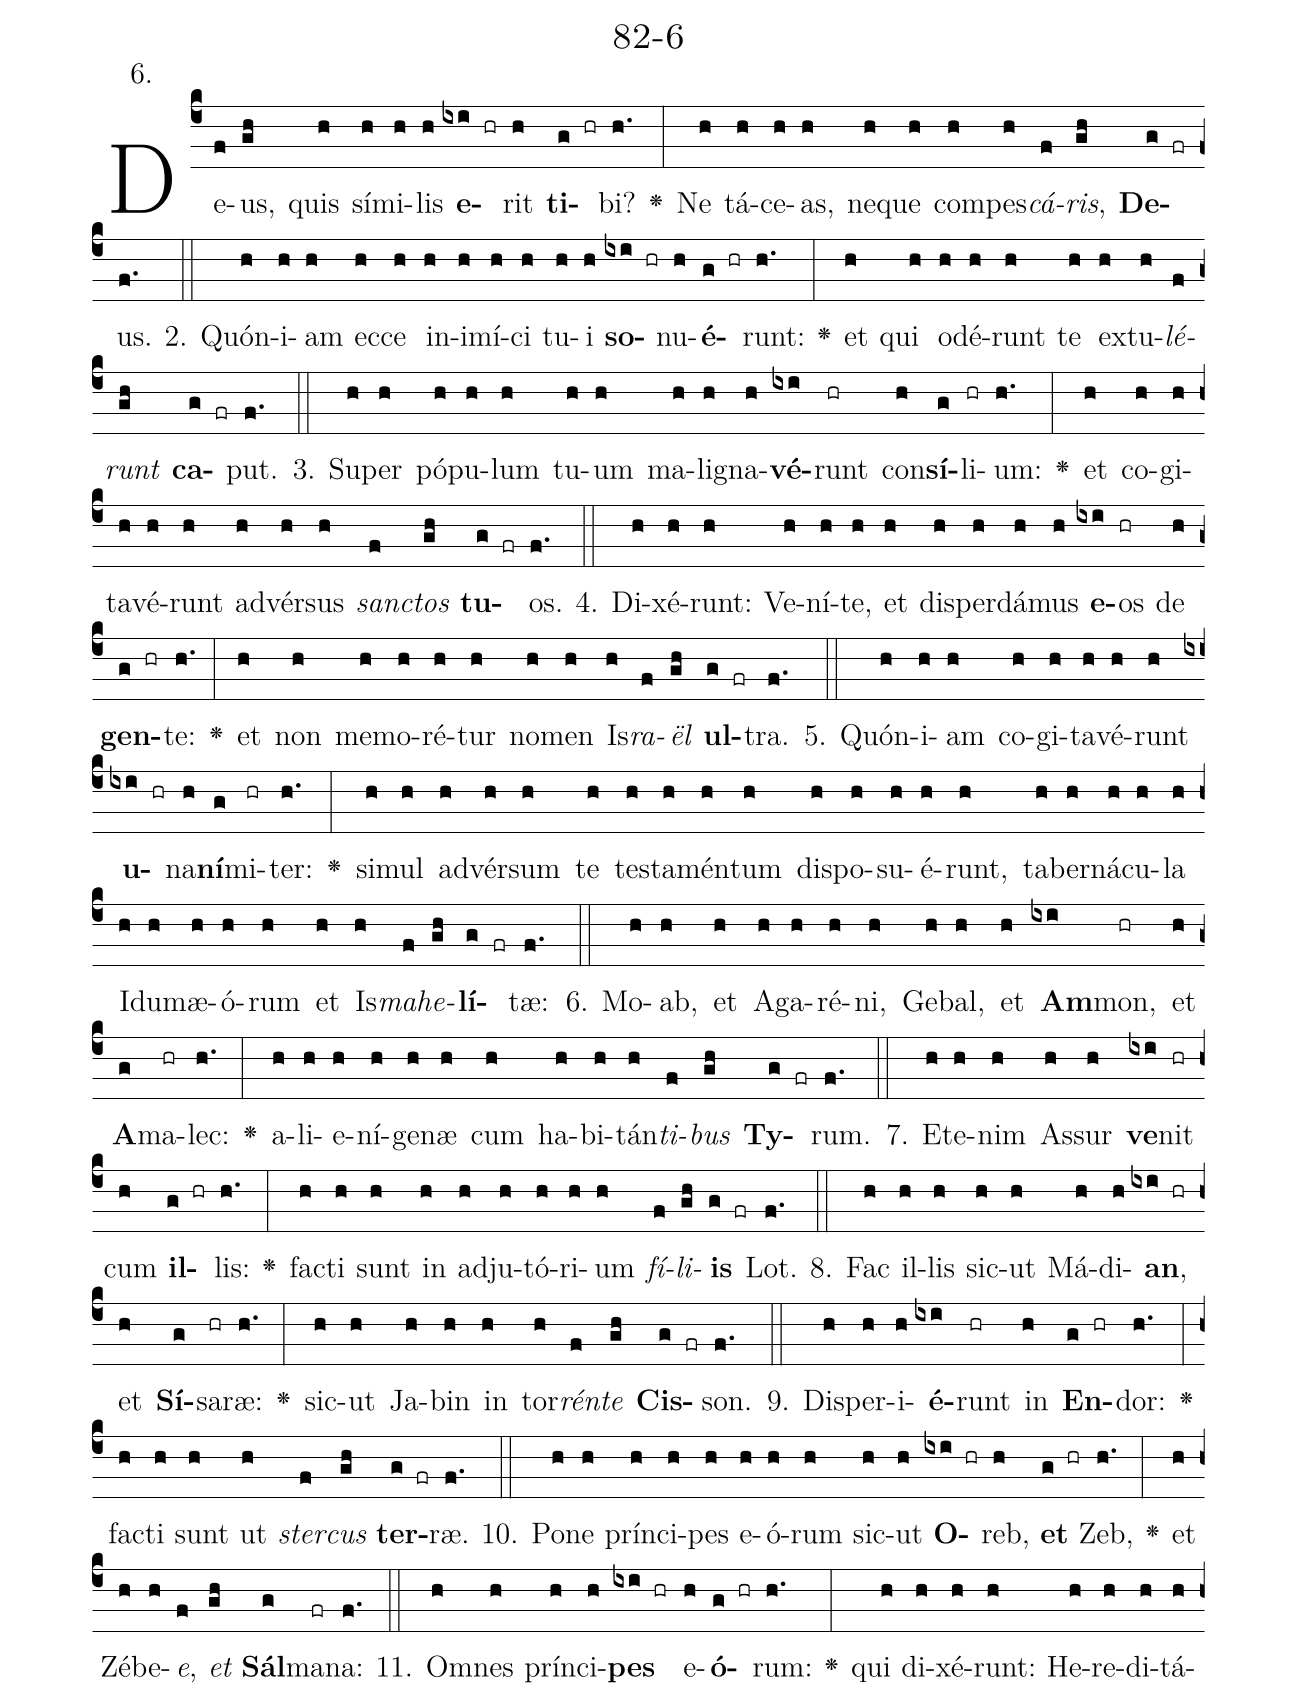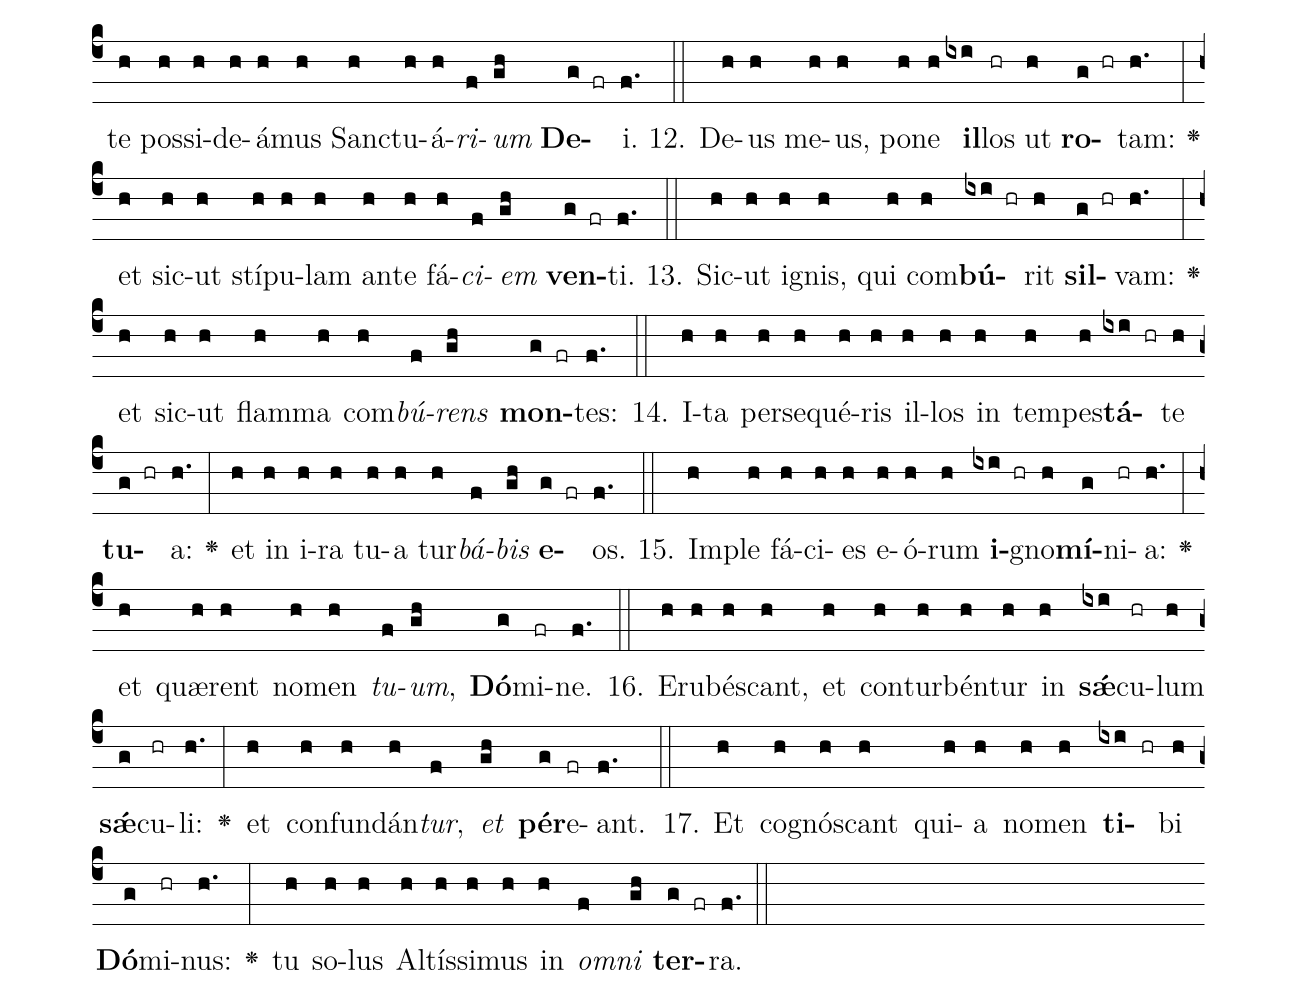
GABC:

name: 82-6;
annotation: 6.;
%%
(c4)De(f)us,(gh) quis(h) sí(h)mi(h)lis(h) <b>e</b>(ixi hr)rit(h) <b>ti</b>(g hr)bi?(h.) <v>\greheightstar</v>(:) Ne(h) tá(h)ce(h)as,(h) ne(h)que(h) com(h)pes(h)<i>cá</i>(f)<i>ris</i>,(gh) <b>De</b>(g fr)us.(f.) (::)
2. Quón(h)i(h)am(h) ec(h)ce(h) in(h)i(h)mí(h)ci(h) tu(h)i(h) <b>so</b>(ixi hr)nu(h)<b>é</b>(g hr)runt:(h.) <v>\greheightstar</v>(:) et(h) qui(h) o(h)dé(h)runt(h) te(h) ex(h)tu(h)<i>lé</i>(f)<i>runt</i>(gh) <b>ca</b>(g fr)put.(f.) (::)
3. Su(h)per(h) pó(h)pu(h)lum(h) tu(h)um(h) ma(h)li(h)gna(h)<b>vé</b>(ixi)runt(hr) con(h)<b>sí</b>(g)li(hr)um:(h.) <v>\greheightstar</v>(:) et(h) co(h)gi(h)ta(h)vé(h)runt(h) ad(h)vér(h)sus(h) <i>sanc</i>(f)<i>tos</i>(gh) <b>tu</b>(g fr)os.(f.) (::)
4. Di(h)xé(h)runt:(h) Ve(h)ní(h)te,(h) et(h) dis(h)per(h)dá(h)mus(h) <b>e</b>(ixi)os(hr) de(h) <b>gen</b>(g hr)te:(h.) <v>\greheightstar</v>(:) et(h) non(h) me(h)mo(h)ré(h)tur(h) no(h)men(h) Is(h)<i>ra</i>(f)<i>ël</i>(gh) <b>ul</b>(g fr)tra.(f.) (::)
5. Quón(h)i(h)am(h) co(h)gi(h)ta(h)vé(h)runt(h) <b>u</b>(ixi hr)na(h)<b>ní</b>(g)mi(hr)ter:(h.) <v>\greheightstar</v>(:) si(h)mul(h) ad(h)vér(h)sum(h) te(h) tes(h)ta(h)mén(h)tum(h) dis(h)po(h)su(h)é(h)runt,(h) ta(h)ber(h)ná(h)cu(h)la(h) I(h)du(h)mæ(h)ó(h)rum(h) et(h) Is(h)<i>ma</i>(f)<i>he</i>(gh)<b>lí</b>(g fr)tæ:(f.) (::)
6. Mo(h)ab,(h) et(h) A(h)ga(h)ré(h)ni,(h) Ge(h)bal,(h) et(h) <b>Am</b>(ixi)mon,(hr) et(h) <b>A</b>(g)ma(hr)lec:(h.) <v>\greheightstar</v>(:) a(h)li(h)e(h)ní(h)ge(h)næ(h) cum(h) ha(h)bi(h)tán(h)<i>ti</i>(f)<i>bus</i>(gh) <b>Ty</b>(g fr)rum.(f.) (::)
7. Et(h)e(h)nim(h) As(h)sur(h) <b>ve</b>(ixi)nit(hr) cum(h) <b>il</b>(g hr)lis:(h.) <v>\greheightstar</v>(:) fac(h)ti(h) sunt(h) in(h) ad(h)ju(h)tó(h)ri(h)um(h) <i>fí</i>(f)<i>li</i>(gh)<b>is</b>(g fr) Lot.(f.) (::)
8. Fac(h) il(h)lis(h) sic(h)ut(h) Má(h)di(h)<b>an</b>,(ixi hr) et(h) <b>Sí</b>(g)sa(hr)ræ:(h.) <v>\greheightstar</v>(:) sic(h)ut(h) Ja(h)bin(h) in(h) tor(h)<i>rén</i>(f)<i>te</i>(gh) <b>Cis</b>(g fr)son.(f.) (::)
9. Dis(h)per(h)i(h)<b>é</b>(ixi)runt(hr) in(h) <b>En</b>(g hr)dor:(h.) <v>\greheightstar</v>(:) fac(h)ti(h) sunt(h) ut(h) <i>ster</i>(f)<i>cus</i>(gh) <b>ter</b>(g fr)ræ.(f.) (::)
10. Po(h)ne(h) prín(h)ci(h)pes(h) e(h)ó(h)rum(h) sic(h)ut(h) <b>O</b>(ixi hr)reb,(h) <b>et</b>(g hr) Zeb,(h.) <v>\greheightstar</v>(:) et(h) Zé(h)be(h)<i>e</i>,(f) <i>et</i>(gh) <b>Sál</b>(g)ma(fr)na:(f.) (::)
11. Om(h)nes(h) prín(h)ci(h)<b>pes</b>(ixi hr) e(h)<b>ó</b>(g hr)rum:(h.) <v>\greheightstar</v>(:) qui(h) di(h)xé(h)runt:(h) He(h)re(h)di(h)tá(h)te(h) pos(h)si(h)de(h)á(h)mus(h) Sanc(h)tu(h)á(h)<i>ri</i>(f)<i>um</i>(gh) <b>De</b>(g fr)i.(f.) (::)
12. De(h)us(h) me(h)us,(h) po(h)ne(h) <b>il</b>(ixi)los(hr) ut(h) <b>ro</b>(g hr)tam:(h.) <v>\greheightstar</v>(:) et(h) sic(h)ut(h) stí(h)pu(h)lam(h) an(h)te(h) fá(h)<i>ci</i>(f)<i>em</i>(gh) <b>ven</b>(g fr)ti.(f.) (::)
13. Sic(h)ut(h) i(h)gnis,(h) qui(h) com(h)<b>bú</b>(ixi hr)rit(h) <b>sil</b>(g hr)vam:(h.) <v>\greheightstar</v>(:) et(h) sic(h)ut(h) flam(h)ma(h) com(h)<i>bú</i>(f)<i>rens</i>(gh) <b>mon</b>(g fr)tes:(f.) (::)
14. I(h)ta(h) per(h)se(h)qué(h)ris(h) il(h)los(h) in(h) tem(h)pes(h)<b>tá</b>(ixi hr)te(h) <b>tu</b>(g hr)a:(h.) <v>\greheightstar</v>(:) et(h) in(h) i(h)ra(h) tu(h)a(h) tur(h)<i>bá</i>(f)<i>bis</i>(gh) <b>e</b>(g fr)os.(f.) (::)
15. Im(h)ple(h) fá(h)ci(h)es(h) e(h)ó(h)rum(h) <b>i</b>(ixi hr)gno(h)<b>mí</b>(g)ni(hr)a:(h.) <v>\greheightstar</v>(:) et(h) quæ(h)rent(h) no(h)men(h) <i>tu</i>(f)<i>um</i>,(gh) <b>Dó</b>(g)mi(fr)ne.(f.) (::)
16. E(h)ru(h)bés(h)cant,(h) et(h) con(h)tur(h)bén(h)tur(h) in(h) <b>sǽ</b>(ixi)cu(hr)lum(h) <b>sǽ</b>(g)cu(hr)li:(h.) <v>\greheightstar</v>(:) et(h) con(h)fun(h)dán(h)<i>tur</i>,(f) <i>et</i>(gh) <b>pér</b>(g)e(fr)ant.(f.) (::)
17. Et(h) co(h)gnós(h)cant(h) qui(h)a(h) no(h)men(h) <b>ti</b>(ixi hr)bi(h) <b>Dó</b>(g)mi(hr)nus:(h.) <v>\greheightstar</v>(:) tu(h) so(h)lus(h) Al(h)tís(h)si(h)mus(h) in(h) <i>om</i>(f)<i>ni</i>(gh) <b>ter</b>(g fr)ra.(f.) (::)
